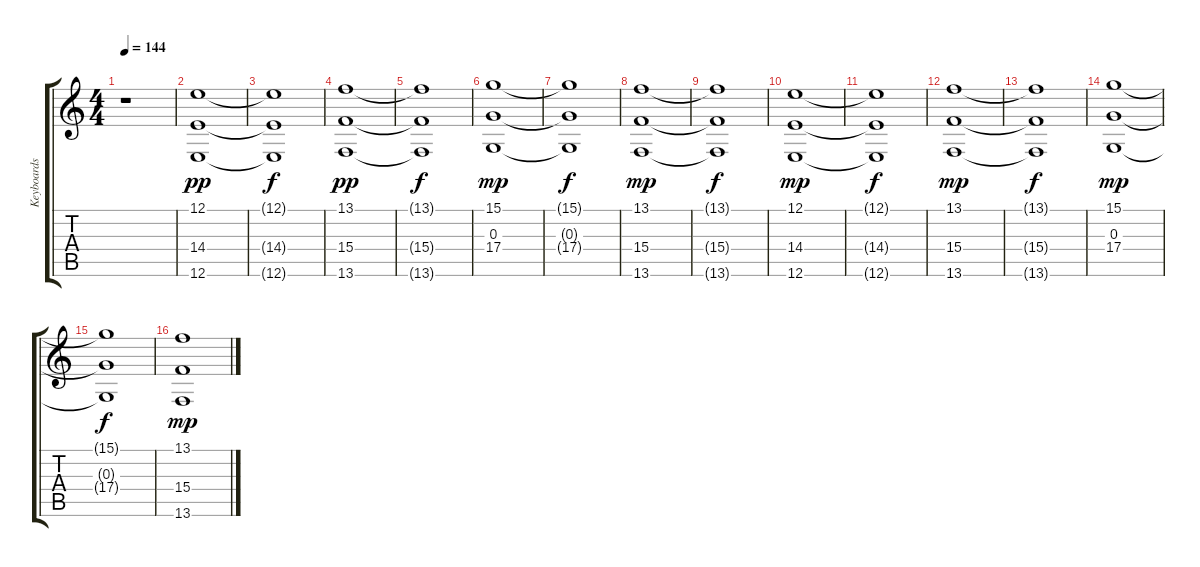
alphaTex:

\track ("Keyboards" "Keyboards") {instrument choiraahs}
\staff {score tabs}
\tuning (E4 B3 G3 D3 A2 E2) {hide}
\ts (4 4)
\tempo 144
\clef g2
\ks c
r.1{dy f} |
(12.1 14.4 12.6).1{dy pp} |
(12.1{t} 14.4{t} 12.6{t}).1{dy f} |
(13.1 15.4 13.6).1{dy pp} |
(13.1{t} 15.4{t} 13.6{t}).1{dy f} |
(15.1 0.3 17.4).1{dy mp} |
(15.1{t} 0.3{t} 17.4{t}).1{dy f} |
(13.1 15.4 13.6).1{dy mp} |
(13.1{t} 15.4{t} 13.6{t}).1{dy f} |
(12.1 14.4 12.6).1{dy mp} |
(12.1{t} 14.4{t} 12.6{t}).1{dy f} |
(13.1 15.4 13.6).1{dy mp} |
(13.1{t} 15.4{t} 13.6{t}).1{dy f} |
(15.1 0.3 17.4).1{dy mp} |
(15.1{t} 0.3{t} 17.4{t}).1{dy f} |
(13.1 15.4 13.6).1{dy mp}
